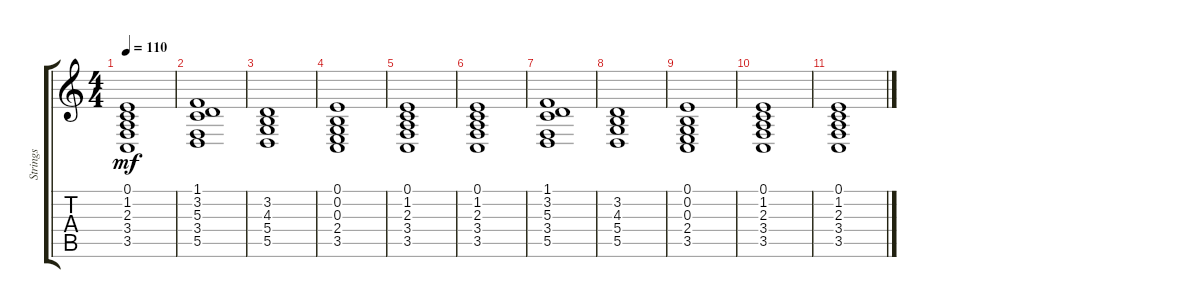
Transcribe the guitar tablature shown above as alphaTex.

\track ("Strings" "Strings") {instrument stringensemble1}
\staff {score tabs}
\tuning (E4 B3 G3 D3 A2 E2) {hide}
\ts (4 4)
\tempo 110
\clef g2
\ks c
(0.1 1.2 2.3 3.4 3.5).1{dy mf} |
(1.1 3.2 5.3 3.4 5.5).1 |
(3.2 4.3 5.4 5.5).1 |
(0.1 0.2 0.3 2.4 3.5).1 |
(0.1 1.2 2.3 3.4 3.5).1 |
(0.1 1.2 2.3 3.4 3.5).1 |
(1.1 3.2 5.3 3.4 5.5).1 |
(3.2 4.3 5.4 5.5).1 |
(0.1 0.2 0.3 2.4 3.5).1 |
(0.1 1.2 2.3 3.4 3.5).1 |
(0.1 1.2 2.3 3.4 3.5).1
